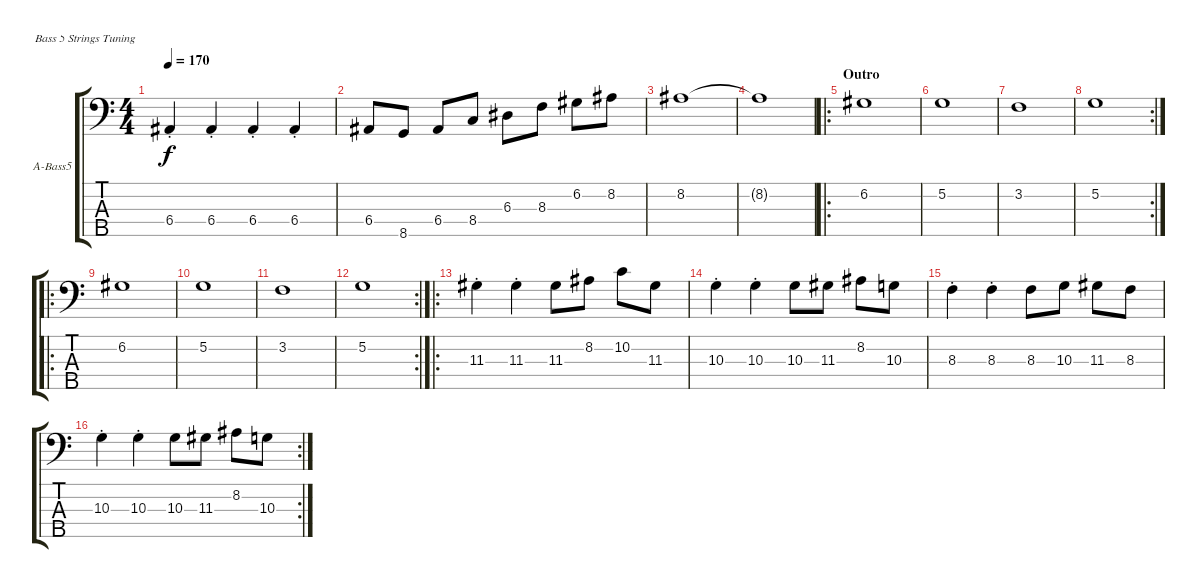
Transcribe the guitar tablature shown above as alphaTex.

\defaultSystemsLayout 4
\bracketExtendMode groupsimilarinstruments
\firstSystemTrackNameOrientation horizontal
\otherSystemsTrackNameOrientation horizontal
\track ("Acoustic Bass" "A-Bass5") {instrument acousticbass}
\staff {score tabs}
\tuning (G2 D2 A1 E1 B0)
\ts (4 4)
\tempo 170
\clef f4
\ks c
6.4{st}.4{dy f} 6.4{st}.4 6.4{st}.4 6.4{st}.4 |
6.4.8 8.5.8 6.4.8 8.4.8 6.3.8 8.3.8 6.2.8 8.2.8 |
8.2.1 |
8.2{t}.1 |
\ro
\section ("" "Outro")
6.2.1 |
5.2.1 |
3.2.1 |
\rc 2
5.2.1 |
\ro
6.2.1 |
5.2.1 |
3.2.1 |
\rc 2
5.2.1 |
\ro
11.3{st}.4 11.3{st}.4 11.3.8 8.2.8 10.2.8 11.3.8 |
10.3{st}.4 10.3{st}.4 10.3.8 11.3.8 8.2.8 10.3.8 |
8.3{st}.4 8.3{st}.4 8.3.8 10.3.8 11.3.8 8.3.8 |
\rc 2
10.3{st}.4 10.3{st}.4 10.3.8 11.3.8 8.2.8 10.3.8
